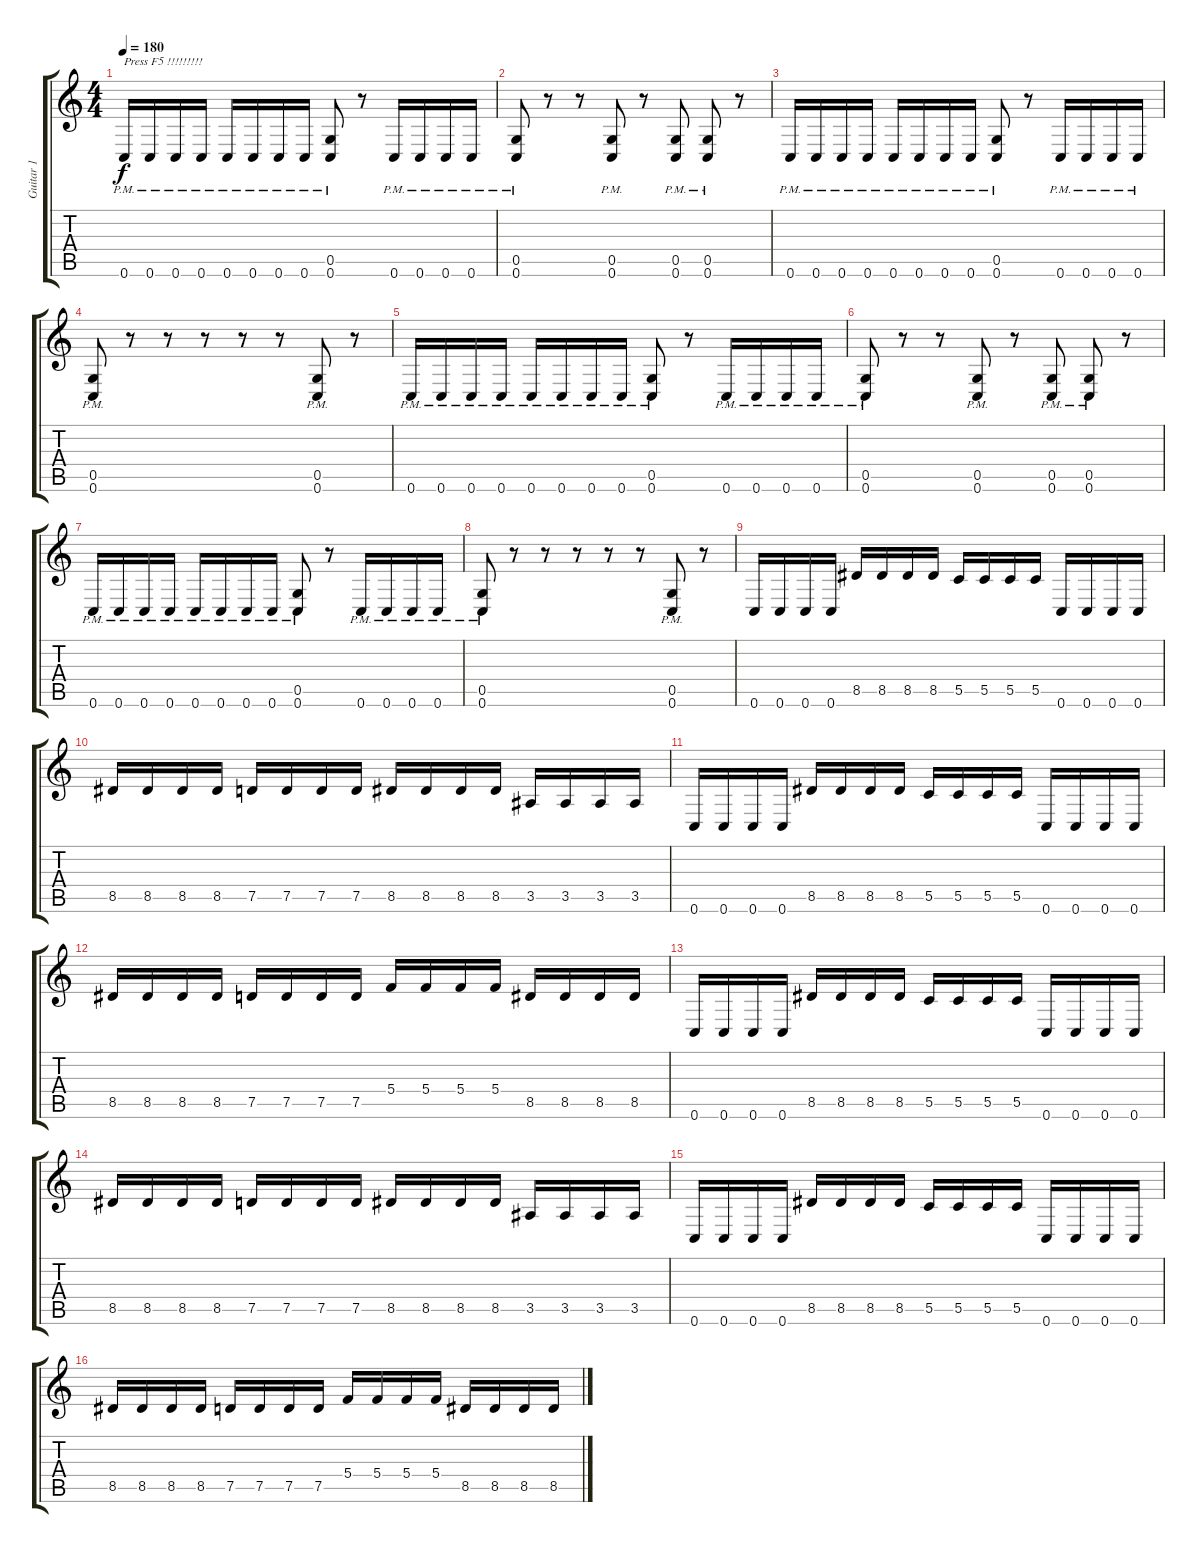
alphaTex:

\track ("Guitar 1" "Guitar 1") {instrument distortionguitar}
\staff {score tabs}
\tuning (D4 A3 F3 C3 G2 C2) {hide}
\ts (4 4)
\tempo 180
\clef g2
\ks c
0.6{pm}.16{txt "Press F5 !!!!!!!!!" dy f instrument distortionguitar} 0.6{pm}.16 0.6{pm}.16 0.6{pm}.16 0.6{pm}.16 0.6{pm}.16 0.6{pm}.16 0.6{pm}.16 (0.5{pm} 0.6{pm}).8 r.8 0.6{pm}.16 0.6{pm}.16 0.6{pm}.16 0.6{pm}.16 |
(0.5{pm} 0.6{pm}).8 r.8 r.8 (0.5{pm} 0.6{pm}).8 r.8 (0.5{pm} 0.6{pm}).8 (0.5{pm} 0.6{pm}).8 r.8 |
0.6{pm}.16 0.6{pm}.16 0.6{pm}.16 0.6{pm}.16 0.6{pm}.16 0.6{pm}.16 0.6{pm}.16 0.6{pm}.16 (0.5{pm} 0.6{pm}).8 r.8 0.6{pm}.16 0.6{pm}.16 0.6{pm}.16 0.6{pm}.16 |
(0.5{pm} 0.6{pm}).8 r.8 r.8 r.8 r.8 r.8 (0.5{pm} 0.6{pm}).8 r.8 |
0.6{pm}.16 0.6{pm}.16 0.6{pm}.16 0.6{pm}.16 0.6{pm}.16 0.6{pm}.16 0.6{pm}.16 0.6{pm}.16 (0.5{pm} 0.6{pm}).8 r.8 0.6{pm}.16 0.6{pm}.16 0.6{pm}.16 0.6{pm}.16 |
(0.5{pm} 0.6{pm}).8 r.8 r.8 (0.5{pm} 0.6{pm}).8 r.8 (0.5{pm} 0.6{pm}).8 (0.5{pm} 0.6{pm}).8 r.8 |
0.6{pm}.16 0.6{pm}.16 0.6{pm}.16 0.6{pm}.16 0.6{pm}.16 0.6{pm}.16 0.6{pm}.16 0.6{pm}.16 (0.5{pm} 0.6{pm}).8 r.8 0.6{pm}.16 0.6{pm}.16 0.6{pm}.16 0.6{pm}.16 |
(0.5{pm} 0.6{pm}).8 r.8 r.8 r.8 r.8 r.8 (0.5{pm} 0.6{pm}).8 r.8 |
0.6.16 0.6.16 0.6.16 0.6.16 8.5.16 8.5.16 8.5.16 8.5.16 5.5.16 5.5.16 5.5.16 5.5.16 0.6.16 0.6.16 0.6.16 0.6.16 |
8.5.16 8.5.16 8.5.16 8.5.16 7.5.16 7.5.16 7.5.16 7.5.16 8.5.16 8.5.16 8.5.16 8.5.16 3.5.16 3.5.16 3.5.16 3.5.16 |
0.6.16 0.6.16 0.6.16 0.6.16 8.5.16 8.5.16 8.5.16 8.5.16 5.5.16 5.5.16 5.5.16 5.5.16 0.6.16 0.6.16 0.6.16 0.6.16 |
8.5.16 8.5.16 8.5.16 8.5.16 7.5.16 7.5.16 7.5.16 7.5.16 5.4.16 5.4.16 5.4.16 5.4.16 8.5.16 8.5.16 8.5.16 8.5.16 |
0.6.16 0.6.16 0.6.16 0.6.16 8.5.16 8.5.16 8.5.16 8.5.16 5.5.16 5.5.16 5.5.16 5.5.16 0.6.16 0.6.16 0.6.16 0.6.16 |
8.5.16 8.5.16 8.5.16 8.5.16 7.5.16 7.5.16 7.5.16 7.5.16 8.5.16 8.5.16 8.5.16 8.5.16 3.5.16 3.5.16 3.5.16 3.5.16 |
0.6.16 0.6.16 0.6.16 0.6.16 8.5.16 8.5.16 8.5.16 8.5.16 5.5.16 5.5.16 5.5.16 5.5.16 0.6.16 0.6.16 0.6.16 0.6.16 |
8.5.16 8.5.16 8.5.16 8.5.16 7.5.16 7.5.16 7.5.16 7.5.16 5.4.16 5.4.16 5.4.16 5.4.16 8.5.16 8.5.16 8.5.16 8.5.16
